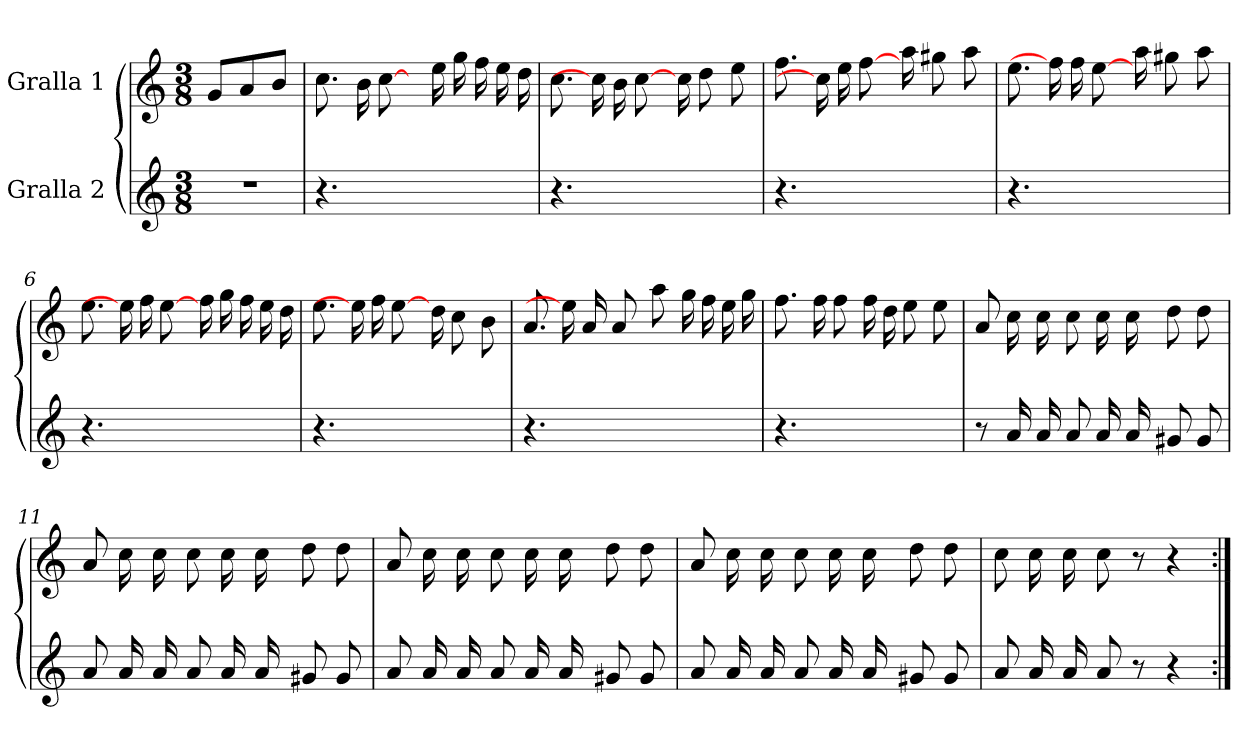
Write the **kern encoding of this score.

**kern	**kern
*part2	*part1
*staff2	*staff1
*I"Gralla 2	*I"Gralla 1
*clefG2	*clefG2
*k[]	*k[]
*M3/8	*M3/8
=1	=1
4.r	8g/L
.	8a/
.	8b/J
=2	=2
4.r	8.cc
.	16b
.	[8cc
4.ryy	16ryy
.	16ee
.	16gg
.	16ff
.	16ee
.	16dd
=3	=3
4.r	8.cc
.	16cc]
.	16b
.	[8cc
4.ryy	.
.	16cc
.	8dd
.	8ee
=4	=4
4.r	8.ff
.	16cc]
.	16ee
.	[8ff
4.ryy	.
.	16aa
.	8gg#
.	8aa
=5	=5
4.r	8.ee
.	16ff]
.	16ff
.	[8ee
4.ryy	.
.	16aa
.	8gg#
.	8aa
=6	=6
4.r	8.ee
.	16ee]
.	16ff
.	[8ee
4.ryy	.
.	16ff
.	16gg
.	16ff
.	16ee
.	16dd
=7	=7
4.r	8.ee
.	16ee]
.	16ff
.	[8ee
4.ryy	.
.	16dd
.	8cc
.	8b
=8	=8
4.r	8.a
.	16ee]
.	16a
.	8a
4..ryy	.
.	8aa
.	16gg
.	16ff
.	16ee
.	16gg
=9	=9
4.r	8.ff
.	16ff
.	8ff
4.ryy	16ff
.	16dd
.	8ee
.	8ee
=10	=10
8r	8a
16a	16cc
16a	16cc
8a	8cc
16a	16cc
16a	16cc
8g#	8dd
8g#	8dd
=11	=11
8a	8a
16a	16cc
16a	16cc
8a	8cc
16a	16cc
16a	16cc
8g#	8dd
8g#	8dd
=12	=12
8a	8a
16a	16cc
16a	16cc
8a	8cc
16a	16cc
16a	16cc
8g#	8dd
8g#	8dd
=13	=13
8a	8a
16a	16cc
16a	16cc
8a	8cc
16a	16cc
16a	16cc
8g#	8dd
8g#	8dd
=14	=14
8a	8cc
16a	16cc
16a	16cc
8a	8cc
8r	8r
4r	4r
=:|!	=:|!
*-	*-
